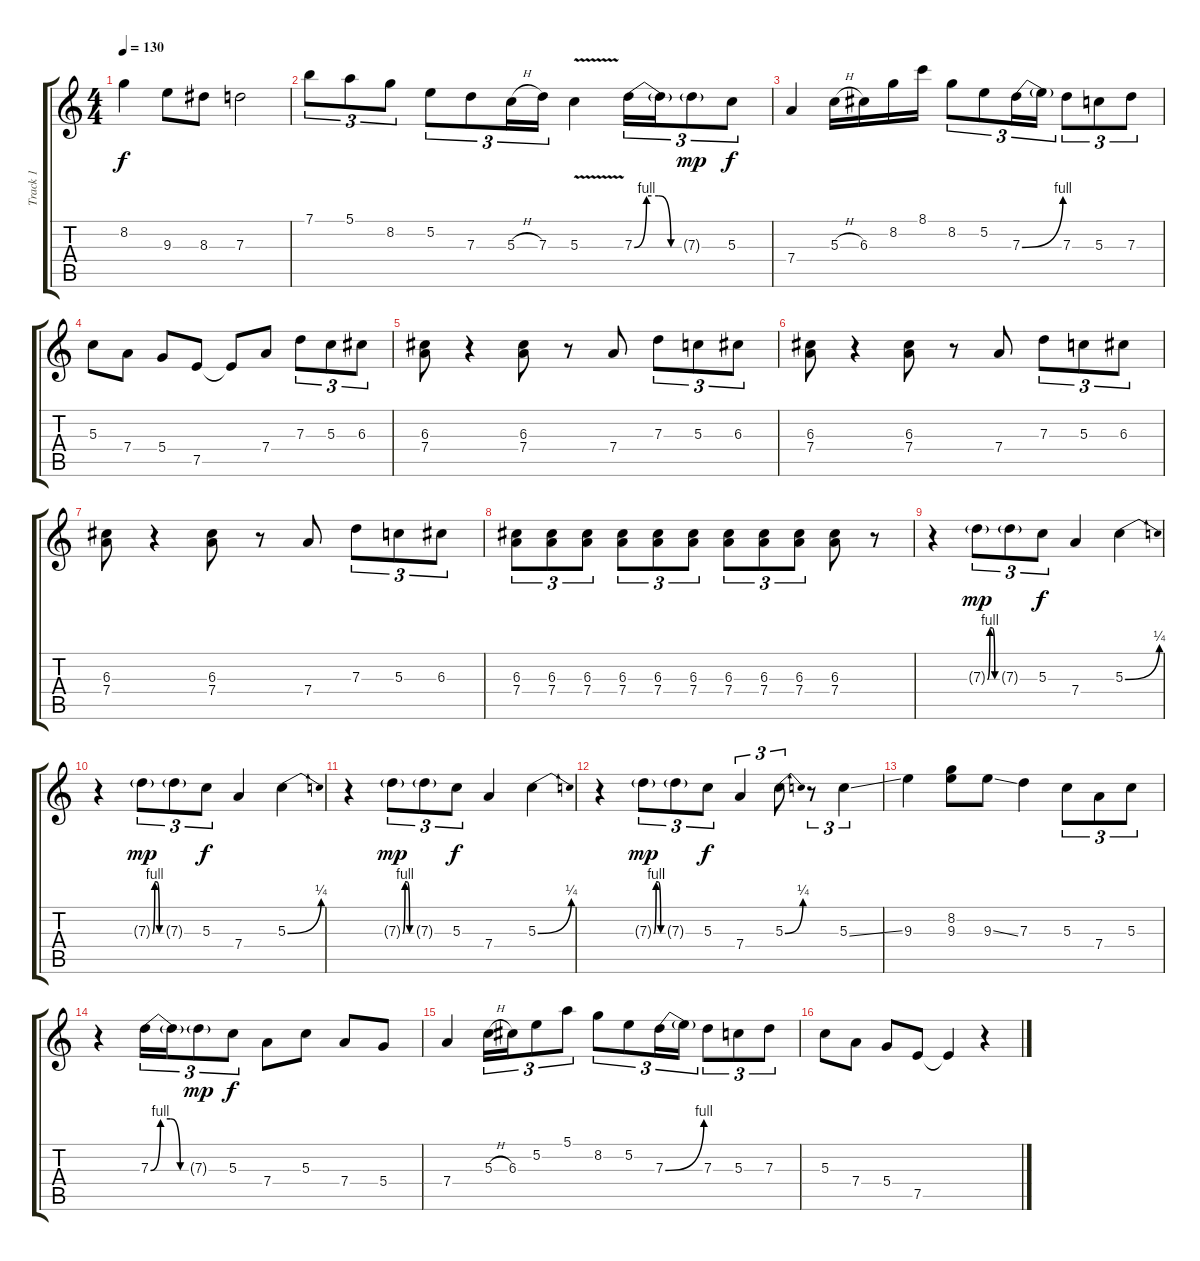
\track ("Track 1" "Track 1") {instrument electricguitarclean}
\staff {score tabs}
\tuning (E4 B3 G3 D3 A2 E2) {hide}
\ts (4 4)
\tempo 130
\clef g2
\ks c
8.2.4{dy f} 9.3.8 8.3.8 7.3.2 |
7.1.8{tu (3 2)} 5.1.8{tu (3 2)} 8.2.8{tu (3 2)} 5.2.8{tu (3 2)} 7.3.8{tu (3 2)} 5.3{h}.16{tu (3 2)} 7.3.16{tu (3 2)} 5.3{v}.4 7.3{be (custom 0 0 15 4 30 4 45 0 60 0)}.16{tu (3 2)} 7.3{t}.16{tu (3 2)} 7.3{g}.8{tu (3 2) dy mp} 5.3.8{tu (3 2) dy f} |
7.4.4 5.3{h}.16 6.3.16 8.2.16 8.1.16 8.2.8{tu (3 2)} 5.2.8{tu (3 2)} 7.3{be (bend 0 0 60 4)}.16{tu (3 2)} 7.3{t}.16{tu (3 2)} 7.3.8{tu (3 2)} 5.3.8{tu (3 2)} 7.3.8{tu (3 2)} |
5.3.8 7.4.8 5.4.8 7.5.8 7.5{t}.8 7.4.8 7.3.8{tu (3 2)} 5.3.8{tu (3 2)} 6.3.8{tu (3 2)} |
(6.3 7.4).8 r.4 (6.3 7.4).8 r.8 7.4.8 7.3.8{tu (3 2)} 5.3.8{tu (3 2)} 6.3.8{tu (3 2)} |
(6.3 7.4).8 r.4 (6.3 7.4).8 r.8 7.4.8 7.3.8{tu (3 2)} 5.3.8{tu (3 2)} 6.3.8{tu (3 2)} |
(6.3 7.4).8 r.4 (6.3 7.4).8 r.8 7.4.8 7.3.8{tu (3 2)} 5.3.8{tu (3 2)} 6.3.8{tu (3 2)} |
(6.3 7.4).8{tu (3 2)} (6.3 7.4).8{tu (3 2)} (6.3 7.4).8{tu (3 2)} (6.3 7.4).8{tu (3 2)} (6.3 7.4).8{tu (3 2)} (6.3 7.4).8{tu (3 2)} (6.3 7.4).8{tu (3 2)} (6.3 7.4).8{tu (3 2)} (6.3 7.4).8{tu (3 2)} (6.3 7.4).8 r.8 |
r.4 7.3{be (custom 0 0 15 4 30 4 45 0 60 0) g}.8{tu (3 2) dy mp} 7.3{g}.8{tu (3 2)} 5.3.8{tu (3 2) dy f} 7.4.4 5.3{be (bend 0 0 60 1)}.4 |
r.4 7.3{be (custom 0 0 15 4 30 4 45 0 60 0) g}.8{tu (3 2) dy mp} 7.3{g}.8{tu (3 2)} 5.3.8{tu (3 2) dy f} 7.4.4 5.3{be (bend 0 0 60 1)}.4 |
r.4 7.3{be (custom 0 0 15 4 30 4 45 0 60 0) g}.8{tu (3 2) dy mp} 7.3{g}.8{tu (3 2)} 5.3.8{tu (3 2) dy f} 7.4.4 5.3{be (bend 0 0 60 1)}.4 |
r.4 7.3{be (custom 0 0 15 4 30 4 45 0 60 0) g}.8{tu (3 2) dy mp} 7.3{g}.8{tu (3 2)} 5.3.8{tu (3 2) dy f} 7.4.4{tu (3 2)} 5.3{be (bend 0 0 60 1)}.8{tu (3 2)} r.8{tu (3 2)} 5.3{ss}.4{tu (3 2)} |
9.3.4 (8.2 9.3).8 9.3{ss}.8 7.3.4 5.3.8{tu (3 2)} 7.4.8{tu (3 2)} 5.3.8{tu (3 2)} |
r.4 7.3{be (custom 0 0 15 4 30 4 45 0 60 0)}.16{tu (3 2)} 7.3{t}.16{tu (3 2)} 7.3{g}.8{tu (3 2) dy mp} 5.3.8{tu (3 2) dy f} 7.4.8 5.3.8 7.4.8 5.4.8 |
7.4.4 5.3{h}.16{tu (3 2)} 6.3.16{tu (3 2)} 5.2.8{tu (3 2)} 5.1.8{tu (3 2)} 8.2.8{tu (3 2)} 5.2.8{tu (3 2)} 7.3{be (bend 0 0 60 4)}.16{tu (3 2)} 7.3{t}.16{tu (3 2)} 7.3.8{tu (3 2)} 5.3.8{tu (3 2)} 7.3.8{tu (3 2)} |
5.3.8 7.4.8 5.4.8 7.5.8 7.5{t}.4 r.4
